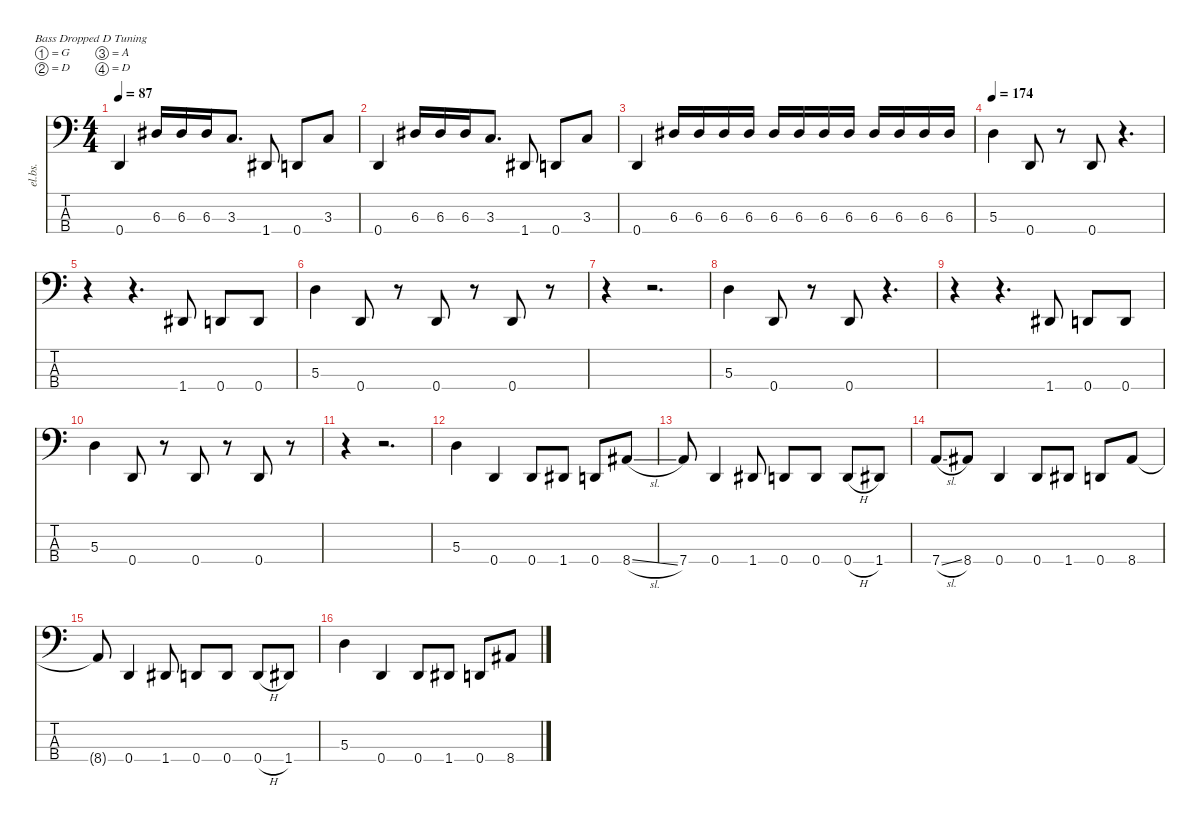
\defaultSystemsLayout 4
\hideDynamics
\bracketExtendMode nobrackets
\track ("Дорожка 4" "el.bs.") {instrument electricbassfinger}
\staff {score tabs}
\tuning (G2 D2 A1 D1)
\ts (4 4)
\tempo 87
\clef f4
\ks c
0.4.4{dy f beam Up} 6.3{acc #}.16{beam Up} 6.3{acc #}.16{beam Up} 6.3{acc #}.16{beam Up} 3.3.8{d beam Up} 1.4{acc #}.8{beam Up} 0.4.8{beam Up} 3.3.8{beam Up} |
0.4.4{beam Up} 6.3{acc #}.16{beam Up} 6.3{acc #}.16{beam Up} 6.3{acc #}.16{beam Up} 3.3.8{d beam Up} 1.4{acc #}.8{beam Up} 0.4.8{beam Up} 3.3.8{beam Up} |
0.4.4{beam Up} 6.3{acc #}.16{beam Up} 6.3{acc #}.16{beam Up} 6.3{acc #}.16{beam Up} 6.3{acc #}.16{beam Up} 6.3{acc #}.16{beam Up} 6.3{acc #}.16{beam Up} 6.3{acc #}.16{beam Up} 6.3{acc #}.16{beam Up} 6.3{acc #}.16{beam Up} 6.3{acc #}.16{beam Up} 6.3{acc #}.16{beam Up} 6.3{acc #}.16{beam Up} |
\tempo 174
5.3.4{beam Down} 0.4.8{beam Up} r.8{beam Down} 0.4.8{beam Up} r.4{d beam Down} |
r.4{beam Down} r.4{d beam Down} 1.4{acc #}.8{beam Up} 0.4.8{beam Up} 0.4.8{beam Up} |
5.3.4{beam Down} 0.4.8{beam Up} r.8{beam Down} 0.4.8{beam Up} r.8{beam Down} 0.4.8{beam Up} r.8{beam Down} |
r.4{beam Down} r.2{d beam Down} |
5.3.4{beam Down} 0.4.8{beam Up} r.8{beam Down} 0.4.8{beam Up} r.4{d beam Down} |
r.4{beam Down} r.4{d beam Down} 1.4{acc #}.8{beam Up} 0.4.8{beam Up} 0.4.8{beam Up} |
5.3.4{beam Down} 0.4.8{beam Up} r.8{beam Down} 0.4.8{beam Up} r.8{beam Down} 0.4.8{beam Up} r.8{beam Down} |
r.4{beam Down} r.2{d beam Down} |
5.3.4{beam Down} 0.4.4{beam Up} 0.4.8{beam Up} 1.4{acc #}.8{beam Up} 0.4.8{beam Up} 8.4{sl acc #}.8{beam Up} |
7.4.8{beam Up} 0.4.4{beam Up} 1.4{acc #}.8{beam Up} 0.4.8{beam Up} 0.4.8{beam Up} 0.4{h}.8{beam Up} 1.4{acc #}.8{beam Up} |
7.4{sl}.8{beam Up} 8.4{acc #}.8{beam Up} 0.4.4{beam Up} 0.4.8{beam Up} 1.4{acc #}.8{beam Up} 0.4.8{beam Up} 8.4{acc #}.8{beam Up} |
8.4{t acc #}.8{beam Up} 0.4.4{beam Up} 1.4{acc #}.8{beam Up} 0.4.8{beam Up} 0.4.8{beam Up} 0.4{h}.8{beam Up} 1.4{acc #}.8{beam Up} |
5.3.4{beam Down} 0.4.4{beam Up} 0.4.8{beam Up} 1.4{acc #}.8{beam Up} 0.4.8{beam Up} 8.4{sl acc #}.8{beam Up}
